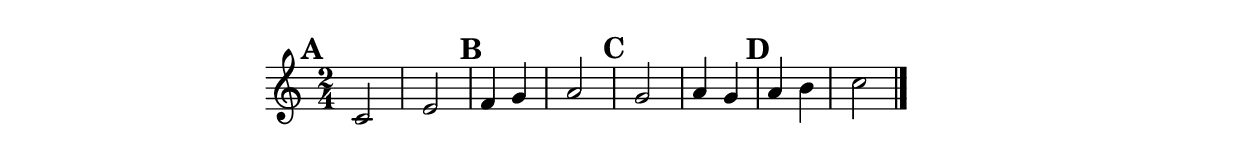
\version "2.18.2"

\paper{
indent=0\mm
line-width=120\mm
oddFooterMarkup=##f
oddHeaderMarkup=##f
bookTitleMarkup = ##f
scoreTitleMarkup = ##f
}

\relative c' {


\set Score.markFormatter = #format-mark-circle-numbers

\time 2/4
  \mark \default
  c2 | e | 
  \mark \default
  f4 g | a2 |
  \mark \default
  g | a4 g |
  \mark \default
  a4 b | c2 |  
  \bar "|."

}